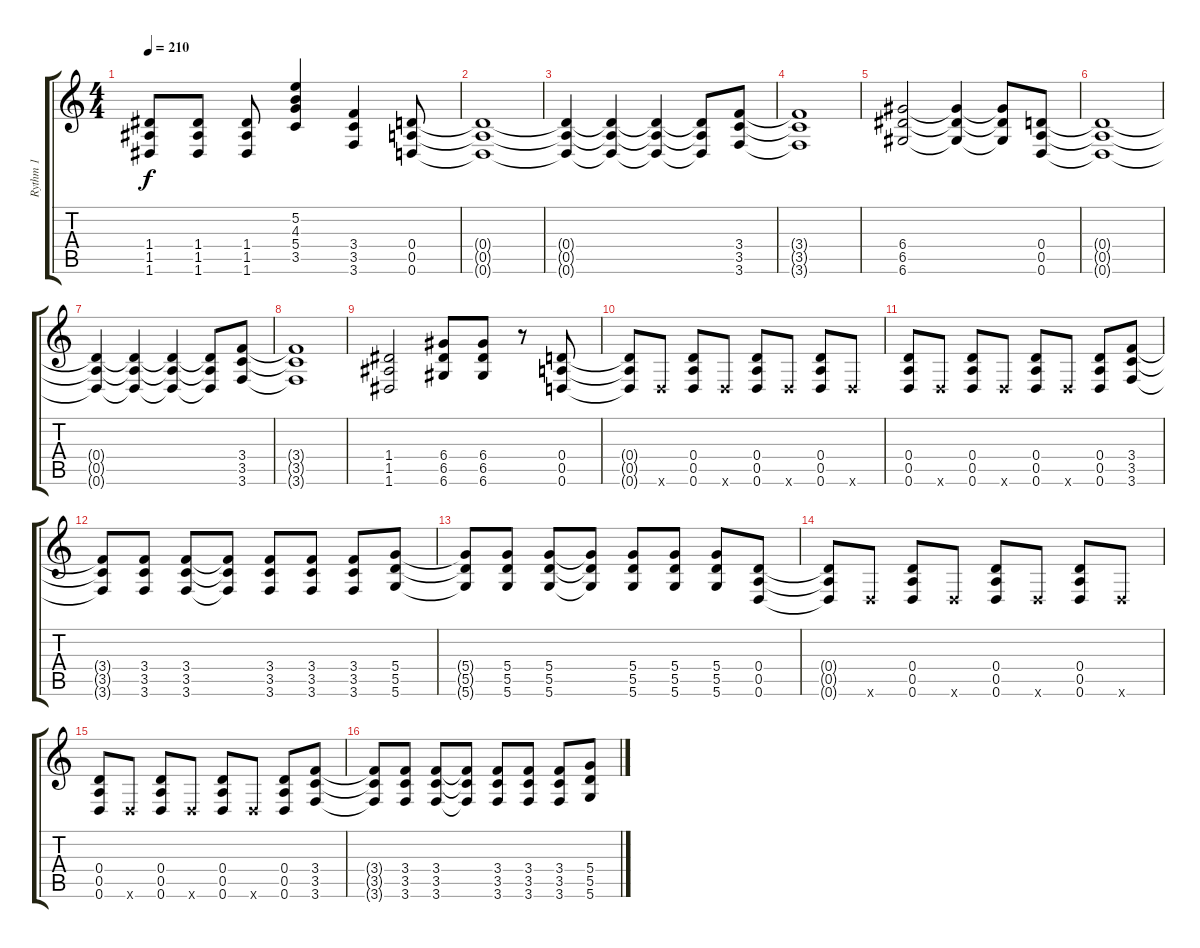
\track ("Rythm 1" "Rythm 1") {instrument distortionguitar}
\staff {score tabs}
\tuning (E4 B3 G3 D3 A2 D2) {hide}
\ts (4 4)
\tempo 210
\clef g2
\ks c
(1.4 1.5 1.6).8{dy f} (1.4 1.5 1.6).8 (1.4 1.5 1.6).8 (5.2 4.3 5.4 3.5).4 (3.4 3.5 3.6).4 (0.4 0.5 0.6).8 |
(0.4{t} 0.5{t} 0.6{t}).1 |
(0.4{t} 0.5{t} 0.6{t}).4 (0.4{t} 0.5{t} 0.6{t}).4 (0.4{t} 0.5{t} 0.6{t}).4 (0.4{t} 0.5{t} 0.6{t}).8 (3.4 3.5 3.6).8 |
(3.4{t} 3.5{t} 3.6{t}).1 |
(6.4 6.5 6.6).2 (6.4{t} 6.5{t} 6.6{t}).4 (6.4{t} 6.5{t} 6.6{t}).8 (0.4 0.5 0.6).8 |
(0.4{t} 0.5{t} 0.6{t}).1 |
(0.4{t} 0.5{t} 0.6{t}).4 (0.4{t} 0.5{t} 0.6{t}).4 (0.4{t} 0.5{t} 0.6{t}).4 (0.4{t} 0.5{t} 0.6{t}).8 (3.4 3.5 3.6).8 |
(3.4{t} 3.5{t} 3.6{t}).1 |
(1.4 1.5 1.6).2 (6.4 6.5 6.6).8 (6.4 6.5 6.6).8 r.8 (0.4 0.5 0.6).8 |
(0.4{t} 0.5{t} 0.6{t}).8 0.6{x}.8 (0.4 0.5 0.6).8 0.6{x}.8 (0.4 0.5 0.6).8 0.6{x}.8 (0.4 0.5 0.6).8 0.6{x}.8 |
(0.4 0.5 0.6).8 0.6{x}.8 (0.4 0.5 0.6).8 0.6{x}.8 (0.4 0.5 0.6).8 0.6{x}.8 (0.4 0.5 0.6).8 (3.4 3.5 3.6).8 |
(3.4{t} 3.5{t} 3.6{t}).8 (3.4 3.5 3.6).8 (3.4 3.5 3.6).8 (3.4{t} 3.5{t} 3.6{t}).8 (3.4 3.5 3.6).8 (3.4 3.5 3.6).8 (3.4 3.5 3.6).8 (5.4 5.5 5.6).8 |
(5.4{t} 5.5{t} 5.6{t}).8 (5.4 5.5 5.6).8 (5.4 5.5 5.6).8 (5.4{t} 5.5{t} 5.6{t}).8 (5.4 5.5 5.6).8 (5.4 5.5 5.6).8 (5.4 5.5 5.6).8 (0.4 0.5 0.6).8 |
(0.4{t} 0.5{t} 0.6{t}).8 0.6{x}.8 (0.4 0.5 0.6).8 0.6{x}.8 (0.4 0.5 0.6).8 0.6{x}.8 (0.4 0.5 0.6).8 0.6{x}.8 |
(0.4 0.5 0.6).8 0.6{x}.8 (0.4 0.5 0.6).8 0.6{x}.8 (0.4 0.5 0.6).8 0.6{x}.8 (0.4 0.5 0.6).8 (3.4 3.5 3.6).8 |
(3.4{t} 3.5{t} 3.6{t}).8 (3.4 3.5 3.6).8 (3.4 3.5 3.6).8 (3.4{t} 3.5{t} 3.6{t}).8 (3.4 3.5 3.6).8 (3.4 3.5 3.6).8 (3.4 3.5 3.6).8 (5.4 5.5 5.6).8
